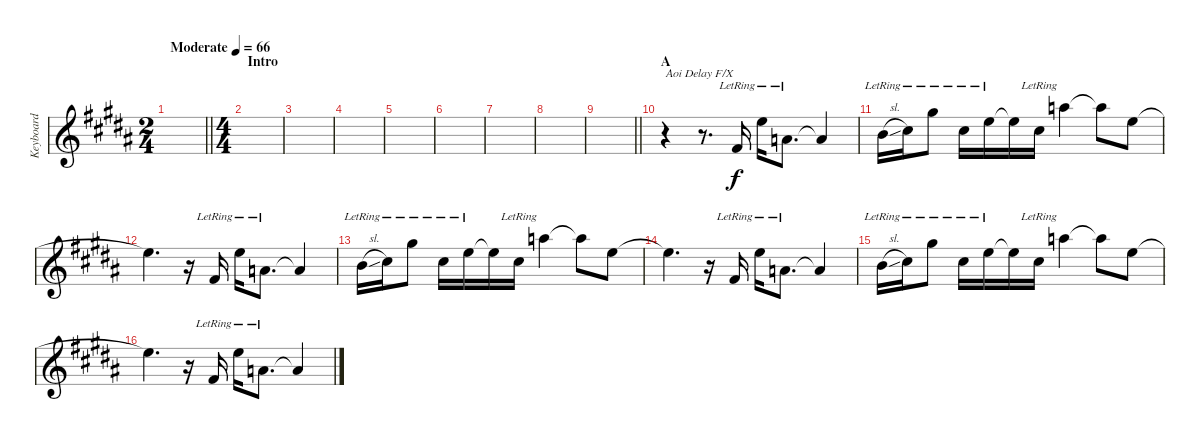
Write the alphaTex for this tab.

\track ("Keyboard" "Keyboard") {instrument electricguitarjazz}
\staff {score}
\tuning (D4 A3 F3 C3 G2 D2) {hide}
\ts (2 4)
\tempo (66 "Moderate")
\clef g2
\barLineRight lightlight
\ks b
|
\ts (4 4)
\section ("" "Intro")
|
|
|
|
|
|
|
\barLineRight lightlight
|
\section ("" "A")
r.4{txt "Aoi Delay F/X"} r.8{d} 6.4{lr}.16 7.2{lr}.16 4.3{lr}.8{d} 4.3{t}.4 |
6.3{sl lr}.16 8.3{lr}.16 6.1{lr}.8 8.3{lr}.16 7.2{lr}.16 7.2{t}.16 8.3{lr}.16 7.1{lr}.4 7.1{t}.8 7.2.8 |
7.2{t}.4{d} r.16 6.4{lr}.16 7.2{lr}.16 4.3{lr}.8{d} 4.3{t}.4 |
6.3{sl lr}.16 8.3{lr}.16 6.1{lr}.8 8.3{lr}.16 7.2{lr}.16 7.2{t}.16 8.3{lr}.16 7.1{lr}.4 7.1{t}.8 7.2.8 |
7.2{t}.4{d} r.16 6.4{lr}.16 7.2{lr}.16 4.3{lr}.8{d} 4.3{t}.4 |
6.3{sl lr}.16 8.3{lr}.16 6.1{lr}.8 8.3{lr}.16 7.2{lr}.16 7.2{t}.16 8.3{lr}.16 7.1{lr}.4 7.1{t}.8 7.2.8 |
7.2{t}.4{d} r.16 6.4{lr}.16 7.2{lr}.16 4.3{lr}.8{d} 4.3{t}.4
